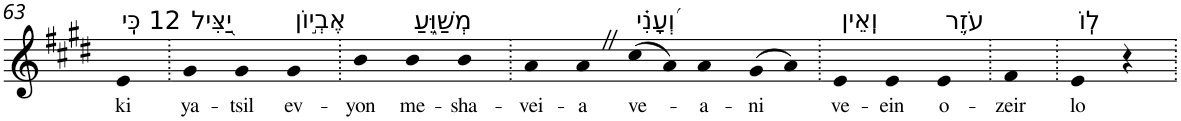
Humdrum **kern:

**kern	**text
*part1	*part1
*staff1	*staff1
*I"Piano	*
*I'Pno	*
!!LO:PB:g=z
*clefG2	*
*k[f#c#g#d#]	*
*E:	*
=63	=63
!LO:TX:a:t=12 כִּֽי	!
!	!LO:LY:b
4e	ki
=64.	=64.
!LO:TX:a:t=יַ֭צִּיל	!
!	!LO:LY:b
4g#	ya-
!	!LO:LY:b
4g#	-tsil
!LO:TX:a:t=אֶבְי֣וֹן	!
!	!LO:LY:b
4g#	ev-
=65.	=65.
!	!LO:LY:b
4b	-yon
!LO:TX:a:t=מְשַׁוֵּ֑עַ	!
!	!LO:LY:b
4b	me-
!	!LO:LY:b
4b	-sha-
=66.	=66.
!	!LO:LY:b
4a	-vei-
!	!LO:LY:b
4aZ	-a
!LO:TX:a:t=וְ֝עָנִ֗י	!
!	!LO:LY:b
(>8cc#	ve-
8a)	.
!	!LO:LY:b
4a	-a-
!	!LO:LY:b
(>8g#	-ni
8a)	.
=67.	=67.
!LO:TX:a:t=וְֽאֵין	!
!	!LO:LY:b
4e	ve-
!	!LO:LY:b
4e	-ein
!LO:TX:a:t=עֹזֵ֥ר	!
!	!LO:LY:b
4e	o-
=68.	=68.
!	!LO:LY:b
4f#	-zeir
=69.	=69.
!LO:TX:a:t=לֽוֹ	!
!	!LO:LY:b
4e	lo
4r	.
=.	=.
*-	*-
